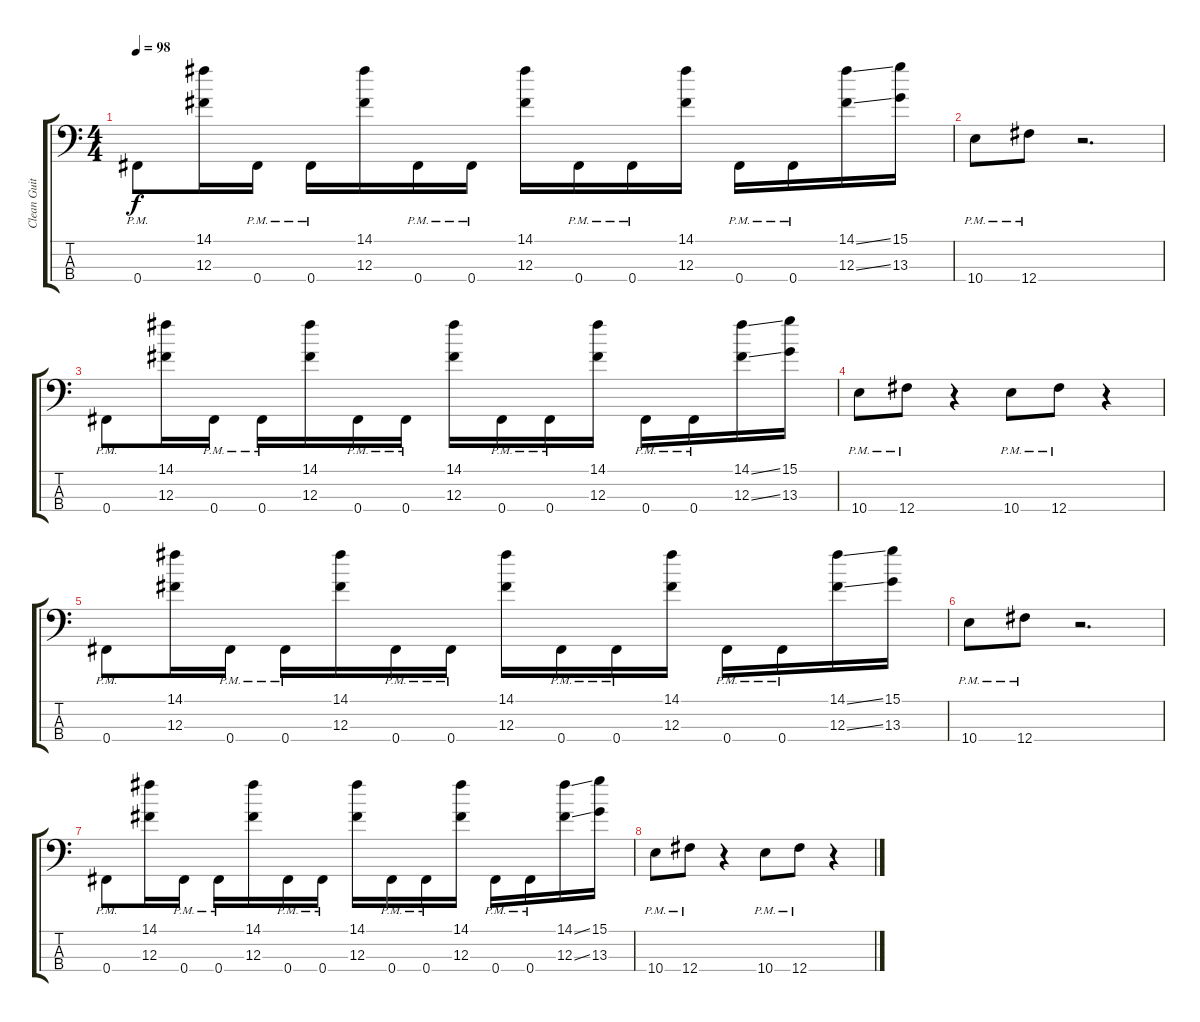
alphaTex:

\track ("Clean Guitar" "Clean Guit") {instrument electricguitarclean}
\staff {score tabs}
\tuning (E3 B2 Gb2 Gb1) {hide}
\ts (4 4)
\tempo 98
\clef f4
\ks c
0.4{pm}.8{dy f} (14.1 12.3).16 0.4{pm}.16 0.4{pm}.16 (14.1 12.3).16 0.4{pm}.16 0.4{pm}.16 (14.1 12.3).16 0.4{pm}.16 0.4{pm}.16 (14.1 12.3).16 0.4{pm}.16 0.4{pm}.16 (14.1{ss} 12.3{ss}).16 (15.1 13.3).16 |
10.4{pm}.8 12.4{pm}.8 r.2{d} |
0.4{pm}.8 (14.1 12.3).16 0.4{pm}.16 0.4{pm}.16 (14.1 12.3).16 0.4{pm}.16 0.4{pm}.16 (14.1 12.3).16 0.4{pm}.16 0.4{pm}.16 (14.1 12.3).16 0.4{pm}.16 0.4{pm}.16 (14.1{ss} 12.3{ss}).16 (15.1 13.3).16 |
10.4{pm}.8 12.4{pm}.8 r.4 10.4{pm}.8 12.4{pm}.8 r.4 |
0.4{pm}.8 (14.1 12.3).16 0.4{pm}.16 0.4{pm}.16 (14.1 12.3).16 0.4{pm}.16 0.4{pm}.16 (14.1 12.3).16 0.4{pm}.16 0.4{pm}.16 (14.1 12.3).16 0.4{pm}.16 0.4{pm}.16 (14.1{ss} 12.3{ss}).16 (15.1 13.3).16 |
10.4{pm}.8 12.4{pm}.8 r.2{d} |
0.4{pm}.8 (14.1 12.3).16 0.4{pm}.16 0.4{pm}.16 (14.1 12.3).16 0.4{pm}.16 0.4{pm}.16 (14.1 12.3).16 0.4{pm}.16 0.4{pm}.16 (14.1 12.3).16 0.4{pm}.16 0.4{pm}.16 (14.1{ss} 12.3{ss}).16 (15.1 13.3).16 |
10.4{pm}.8 12.4{pm}.8 r.4 10.4{pm}.8 12.4{pm}.8 r.4
